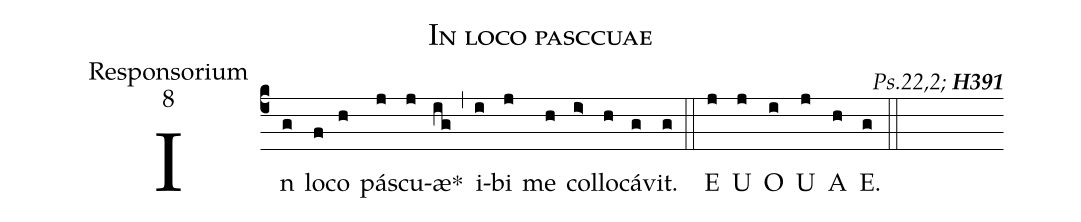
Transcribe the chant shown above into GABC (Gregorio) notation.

name:In loco pasccuae;
office-part:Responsorium;
mode:8;
commentary:{\itshape\mdseries Ps.22,2;\/} {\bfseries H391};
%%
(c4) In(g) lo(f)co(h) pá(j)s{cu}(j)æ<sp>*</sp>(ig) (,)
i(i)bi(j) me(h) {co}l(i>){lo}(h)cá(g)v{it.}(g) (::)
<eu> E(j) U(j) O(i) U(j) A(h) E.(g)  </eu> (::)
